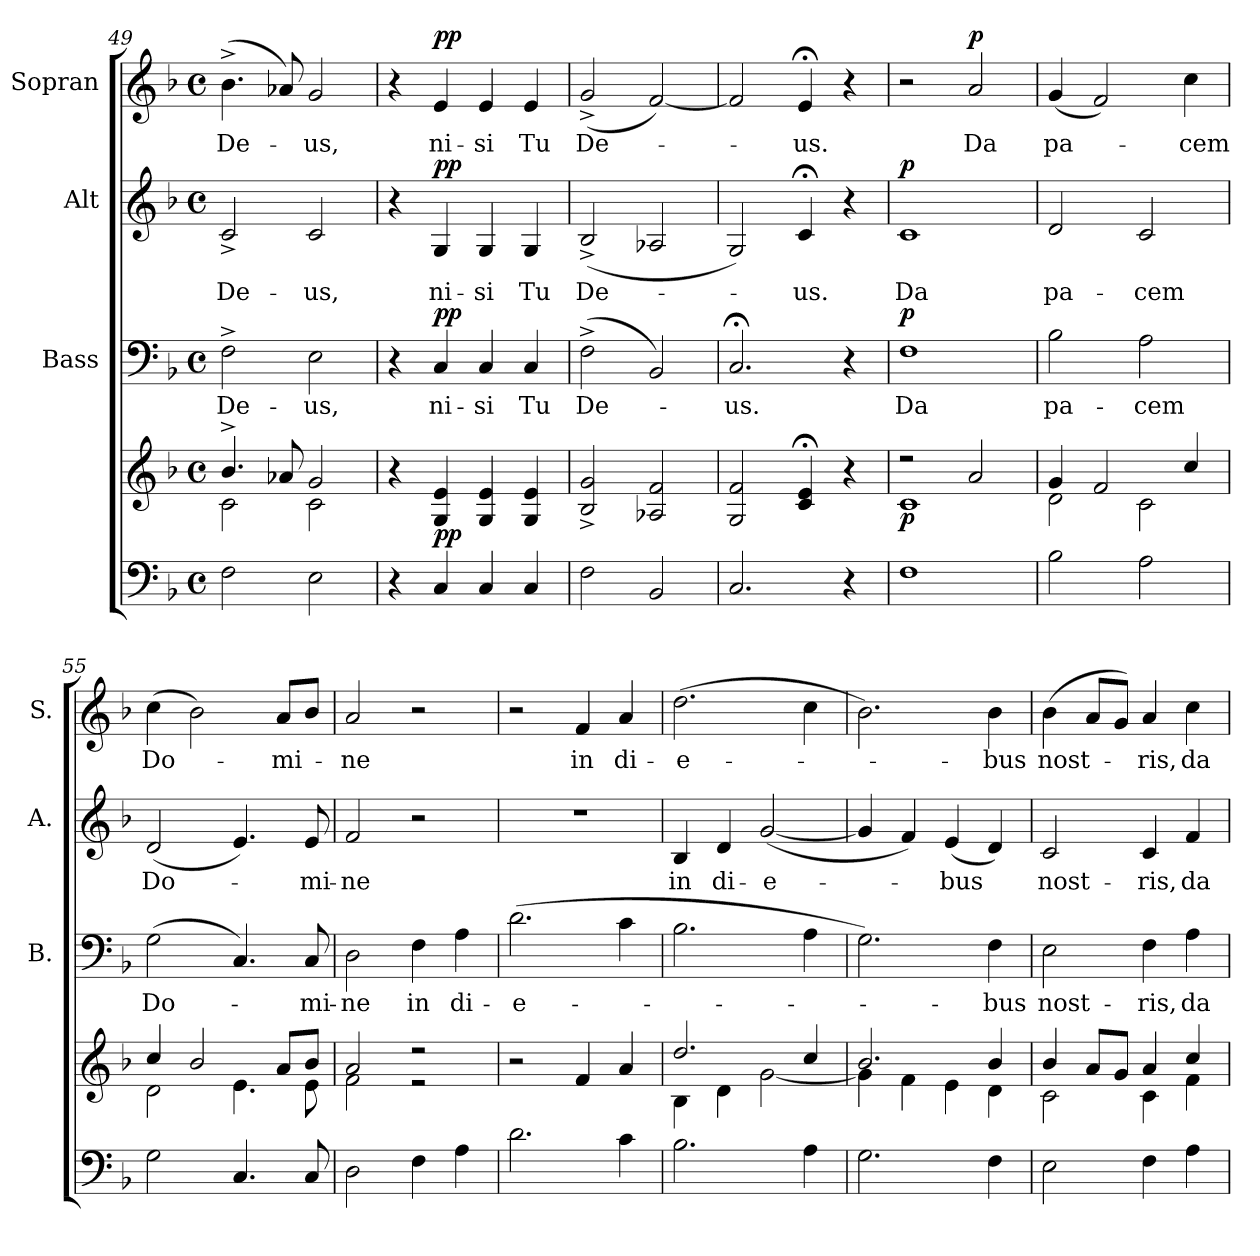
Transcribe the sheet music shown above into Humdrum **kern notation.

**kern	**kern	**dynam	**kern	**text	**dynam	**kern	**text	**dynam	**kern	**text	**dynam
*part4	*part4	*part4	*part3	*part3	*part3	*part2	*part2	*part2	*part1	*part1	*part1
*staff5	*staff4	*staff4/5	*staff3	*staff3	*staff3	*staff2	*staff2	*staff2	*staff1	*staff1	*staff1
*	*	*	*I"Bass	*	*	*I"Alt	*	*	*I"Sopran	*	*
*	*	*	*I'B.	*	*	*I'A.	*	*	*I'S.	*	*
*clefF4	*clefG2	*	*clefF4	*	*	*clefG2	*	*	*clefG2	*	*
*k[b-]	*k[b-]	*	*k[b-]	*	*	*k[b-]	*	*	*k[b-]	*	*
*F:	*F:	*	*F:	*	*	*F:	*	*	*F:	*	*
*M4/4	*M4/4	*	*M4/4	*	*	*M4/4	*	*	*M4/4	*	*
*met(c)	*met(c)	*	*met(c)	*	*	*met(c)	*	*	*met(c)	*	*
=49	=49	=49	=49	=49	=49	=49	=49	=49	=49	=49	=49
*	*^	*	*	*	*	*	*	*	*	*	*
!	!	!	!	!	!LO:LY:b	!	!	!LO:LY:b	!	!	!LO:LY:b	!
2F\	4.b-^</	2c\	.	2F^>\	De-	.	2c^>/	De-	.	(>4.b-^>\	De-	.
.	8a-X/	.	.	.	.	.	.	.	.	8a-X/)	.	.
!	!	!	!	!	!LO:LY:b	!	!	!LO:LY:b	!	!	!LO:LY:b	!
2E\	2g/	2c\	.	2E\	-us,	.	2c/	-us,	.	2g/	-us,	.
*	*v	*v	*	*	*	*	*	*	*	*	*	*
=50	=50	=50	=50	=50	=50	=50	=50	=50	=50	=50	=50
4r	4r	.	4r	.	.	4r	.	.	4r	.	.
!	!	!LO:DY:b	!	!LO:LY:b	!LO:DY:a	!	!LO:LY:b	!LO:DY:a	!	!LO:LY:b	!LO:DY:a
4C/	4G/ 4e/	pp	4C/	ni-	pp	4G/	ni-	pp	4e/	ni-	pp
!	!	!	!	!LO:LY:b	!	!	!LO:LY:b	!	!	!LO:LY:b	!
4C/	4G/ 4e/	.	4C/	-si	.	4G/	-si	.	4e/	-si	.
!	!	!	!	!LO:LY:b	!	!	!LO:LY:b	!	!	!LO:LY:b	!
4C/	4G/ 4e/	.	4C/	Tu	.	4G/	Tu	.	4e/	Tu	.
=51	=51	=51	=51	=51	=51	=51	=51	=51	=51	=51	=51
!	!	!	!	!LO:LY:b	!	!	!LO:LY:b	!	!	!LO:LY:b	!
2F\	2B-/^< 2g/^<	.	(>2F^>\	De-	.	(<2B-^>/	De-	.	(<2g^>/	De-	.
2BB-/	2A-X/ 2f/	.	2BB-/)	.	.	2A-X/	.	.	[2f/)	.	.
=52	=52	=52	=52	=52	=52	=52	=52	=52	=52	=52	=52
!	!	!	!	!LO:LY:b	!	!	!	!	!	!	!
2.C/	2G/ 2f/	.	2.C;</	-us.	.	2G/)	.	.	2f/]	.	.
!	!	!	!	!	!	!	!LO:LY:b	!	!	!LO:LY:b	!
.	4c/;< 4e/;<	.	.	.	.	4c;</	-us.	.	4e;</	-us.	.
4r	4r	.	4r	.	.	4r	.	.	4r	.	.
!!LO:LB:g=z
=53	=53	=53	=53	=53	=53	=53	=53	=53	=53	=53	=53
*	*^	*	*	*	*	*	*	*	*	*	*
!	!	!	!LO:DY:b	!	!LO:LY:b	!LO:DY:a	!	!LO:LY:b	!LO:DY:a	!	!	!
1F	2r	1c	p	1F	Da	p	1c	Da	p	2r	.	.
!	!	!	!	!	!	!	!	!	!	!	!LO:LY:b	!LO:DY:a
.	2a/	.	.	.	.	.	.	.	.	2a/	Da	p
=54	=54	=54	=54	=54	=54	=54	=54	=54	=54	=54	=54	=54
!	!	!	!	!	!LO:LY:b	!	!	!LO:LY:b	!	!	!LO:LY:b	!
2B-\	4g/	2d\	.	2B-\	pa-	.	2d/	pa-	.	(<4g/	pa-	.
.	2f/	.	.	.	.	.	.	.	.	2f/)	.	.
!	!	!	!	!	!LO:LY:b	!	!	!LO:LY:b	!	!	!	!
2A\	.	2c\	.	2A\	-cem	.	2c/	-cem	.	.	.	.
!	!	!	!	!	!	!	!	!	!	!	!LO:LY:b	!
.	4cc/	.	.	.	.	.	.	.	.	4cc\	-cem	.
=55	=55	=55	=55	=55	=55	=55	=55	=55	=55	=55	=55	=55
!	!	!	!	!	!LO:LY:b	!	!	!LO:LY:b	!	!	!LO:LY:b	!
2G\	4cc/	2d\	.	(>2G\	Do-	.	(<2d/	Do-	.	(>4cc\	Do-	.
.	2b-/	.	.	.	.	.	.	.	.	2b-\)	.	.
4.C/	.	4.e\	.	4.C/)	.	.	4.e/)	.	.	.	.	.
!	!	!	!	!	!	!	!	!	!	!	!LO:LY:b	!
.	8a/L	.	.	.	.	.	.	.	.	8a/L	-mi-	.
!	!	!	!	!	!LO:LY:b	!	!	!LO:LY:b	!	!	!	!
8C/	8b-/J	8e\	.	8C/	-mi-	.	8e/	-mi-	.	8b-/J	.	.
=56	=56	=56	=56	=56	=56	=56	=56	=56	=56	=56	=56	=56
!	!	!	!	!	!LO:LY:b	!	!	!LO:LY:b	!	!	!LO:LY:b	!
2D\	2a/	2f\	.	2D\	-ne	.	2f/	-ne	.	2a/	-ne	.
!	!	!	!	!	!LO:LY:b	!	!	!	!	!	!	!
4F\	2r	2r	.	4F\	in	.	2r	.	.	2r	.	.
!	!	!	!	!	!LO:LY:b	!	!	!	!	!	!	!
4A\	.	.	.	4A\	di-	.	.	.	.	.	.	.
*	*v	*v	*	*	*	*	*	*	*	*	*	*
=57	=57	=57	=57	=57	=57	=57	=57	=57	=57	=57	=57
!	!	!	!	!LO:LY:b	!	!	!	!	!	!	!
2.d\	2r	.	(>2.d\	-e-	.	1r	.	.	2r	.	.
!	!	!	!	!	!	!	!	!	!	!LO:LY:b	!
.	4f/	.	.	.	.	.	.	.	4f/	in	.
!	!	!	!	!	!	!	!	!	!	!LO:LY:b	!
4c\	4a/	.	4c\	.	.	.	.	.	4a/	di-	.
=58	=58	=58	=58	=58	=58	=58	=58	=58	=58	=58	=58
*	*^	*	*	*	*	*	*	*	*	*	*
!	!	!	!	!	!	!	!	!LO:LY:b	!	!	!LO:LY:b	!
2.B-\	2.dd/	4B-\	.	2.B-\	.	.	4B-/	in	.	(>2.dd\	-e-	.
!	!	!	!	!	!	!	!	!LO:LY:b	!	!	!	!
.	.	4d\	.	.	.	.	4d/	di-	.	.	.	.
!	!	!	!	!	!	!	!	!LO:LY:b	!	!	!	!
.	.	[<2g\	.	.	.	.	(<[2g/	-e-	.	.	.	.
4A\	4cc/	.	.	4A\	.	.	.	.	.	4cc\	.	.
=59	=59	=59	=59	=59	=59	=59	=59	=59	=59	=59	=59	=59
2.G\	2.b-/	4g\]	.	2.G\)	.	.	4g/]	.	.	2.b-\)	.	.
.	.	4f\	.	.	.	.	4f/)	.	.	.	.	.
!	!	!	!	!	!	!	!	!LO:LY:b	!	!	!	!
.	.	4e\	.	.	.	.	(<4e/	-bus	.	.	.	.
!	!	!	!	!	!LO:LY:b	!	!	!	!	!	!LO:LY:b	!
4F\	4b-/	4d\	.	4F\	-bus	.	4d/)	.	.	4b-\	-bus	.
!!LO:PB:g=z
=60	=60	=60	=60	=60	=60	=60	=60	=60	=60	=60	=60	=60
!	!	!	!	!	!LO:LY:b	!	!	!LO:LY:b	!	!	!LO:LY:b	!
2E\	4b-/	2c\	.	2E\	nost-	.	2c/	nost-	.	(>4b-\	nost-	.
.	8a/L	.	.	.	.	.	.	.	.	8a/L	.	.
.	8g/J	.	.	.	.	.	.	.	.	8g/J)	.	.
!	!	!	!	!	!LO:LY:b	!	!	!LO:LY:b	!	!	!LO:LY:b	!
4F\	4a/	4c\	.	4F\	-ris,	.	4c/	-ris,	.	4a/	-ris,	.
!	!	!	!	!	!LO:LY:b	!	!	!LO:LY:b	!	!	!LO:LY:b	!
4A\	4cc/	4f\	.	4A\	da	.	4f/	da	.	4cc\	da	.
*	*v	*v	*	*	*	*	*	*	*	*	*	*
=	=	=	=	=	=	=	=	=	=	=	=
*-	*-	*-	*-	*-	*-	*-	*-	*-	*-	*-	*-
